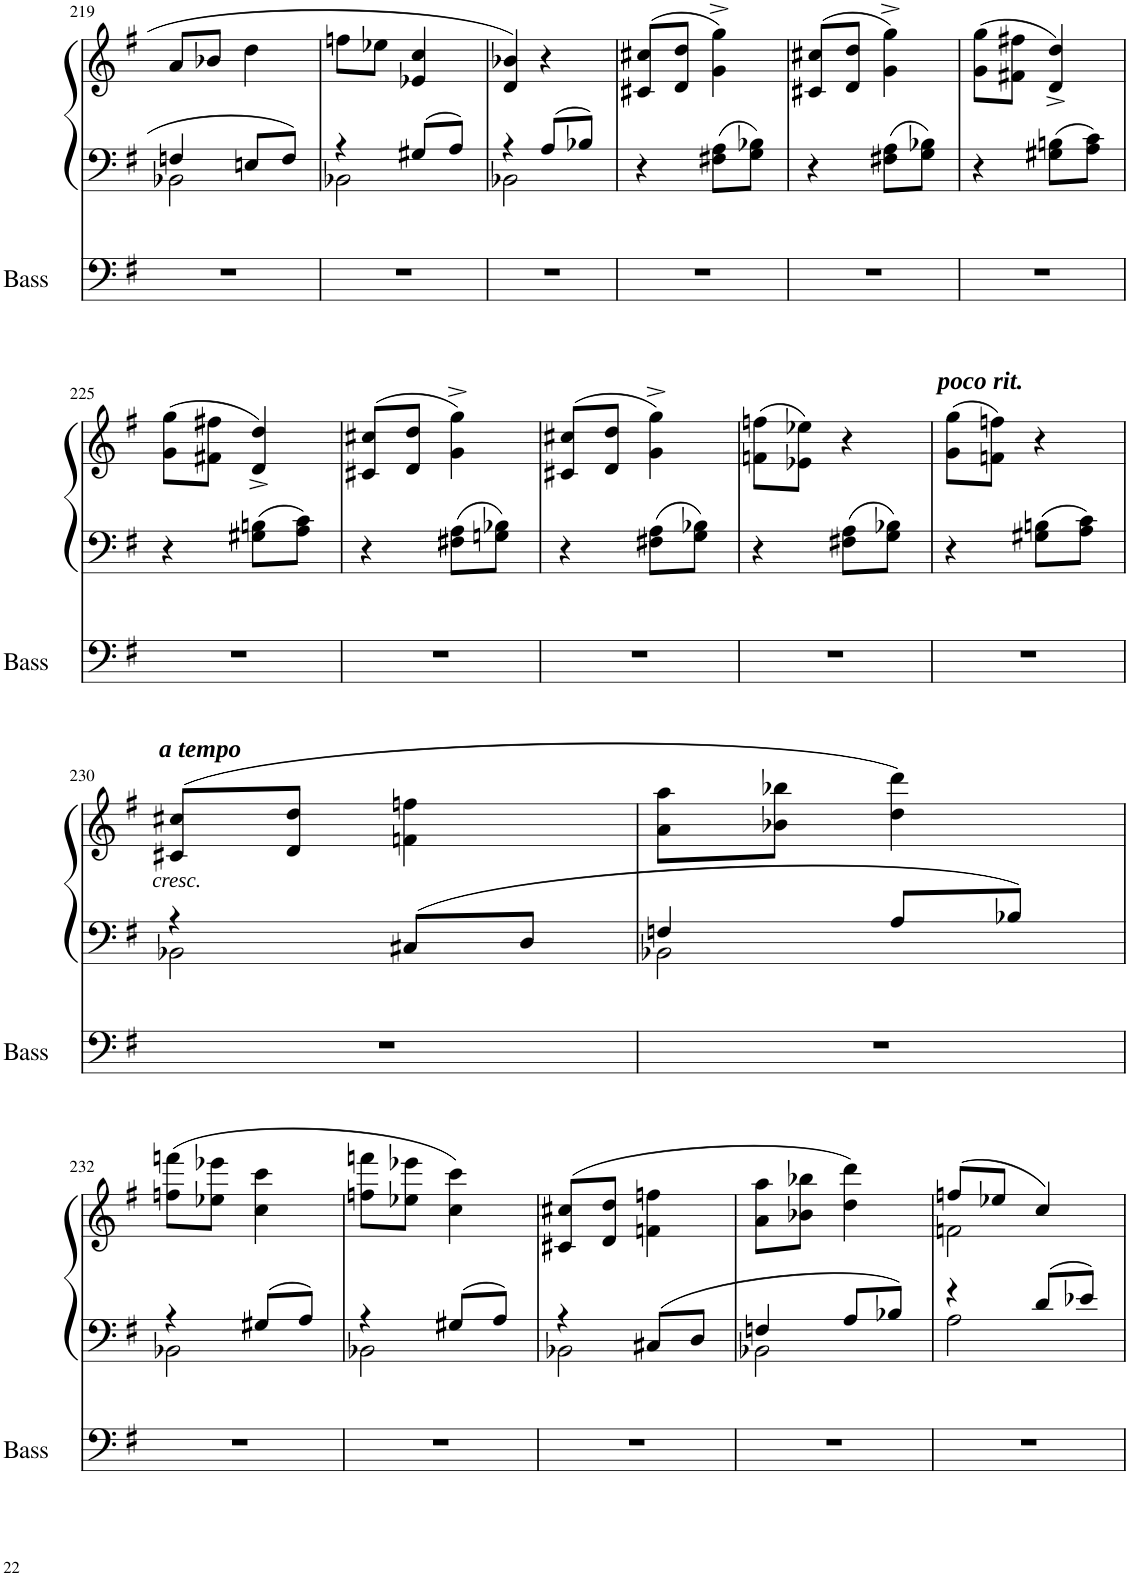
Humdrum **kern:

**kern	**kern	**kern	**dynam
*part2	*part1	*part1	*part1
*staff3	*staff2	*staff1	*staff1/2
*I"Acoustic Bass	*I"Piano	*	*
*I'Bass	*I'Pno	*	*
!!LO:PB:g=z
*clefF4	*clefF4	*clefG2	*
*Trd7c12	*	*	*
*k[f#]	*k[f#]	*k[f#]	*
*M2/4	*M2/4	*M2/4	*
=219	=219	=219	=219
*	*^	*	*
2r	4Fn/	2BB-X\	8a/L	.
.	.	.	8b-X/J	.
.	8En/L	.	4dd\	.
.	8F/J	.	.	.
=220	=220	=220	=220	=220
2r	4r	2BB-X\	8ffn\L	.
.	.	.	8ee-X\J	.
.	8G#X/L	.	4e-X/ 4cc/	.
.	8A/J	.	.	.
=221	=221	=221	=221	=221
2r	4r	2BB-X\	4d/ 4b-X/	.
.	8A/L	.	4r	.
.	8B-X/J	.	.	.
*	*v	*v	*	*
=222	=222	=222	=222
2r	4r	(8c#X/ 8cc#X/L	.
.	.	8d/ 8dd/J	.
.	8F#X\ 8A\L	4g\^ 4gg\^)	.
.	8G\ 8B-X\J	.	.
=223	=223	=223	=223
2r	4r	(8c#X/ 8cc#X/L	.
.	.	8d/ 8dd/J	.
.	8F#X\ 8A\L	4g\^ 4gg\^)	.
.	8G\ 8B-X\J	.	.
=224	=224	=224	=224
2r	4r	(8g\ 8gg\L	.
.	.	8f#X\ 8ff#X\J	.
.	8G#X\ 8Bn\L	4d/^ 4dd/^)	.
.	8A\ 8c\J	.	.
!!LO:LB:g=z
=225	=225	=225	=225
2r	4r	(8g\ 8gg\L	.
.	.	8f#X\ 8ff#X\J	.
.	8G#X\ 8Bn\L	4d/^ 4dd/^)	.
.	8A\ 8c\J	.	.
=226	=226	=226	=226
2r	4r	(8c#X/ 8cc#X/L	.
.	.	8d/ 8dd/J	.
.	8F#X\ 8A\L	4g\^ 4gg\^)	.
.	8Gn\ 8B-X\J	.	.
=227	=227	=227	=227
2r	4r	(8c#X/ 8cc#X/L	.
.	.	8d/ 8dd/J	.
.	8F#X\ 8A\L	4g\^ 4gg\^)	.
.	8G\ 8B-X\J	.	.
=228	=228	=228	=228
2r	4r	(8fn\ 8ffn\L	.
.	.	8e-X\ 8ee-X\J)	.
.	8F#X\ 8A\L	4r	.
.	8G\ 8B-X\J	.	.
=229	=229	=229	=229
!	!	!LO:TX:a:Bi:t=poco rit.	!
2r	4r	(8g\ 8gg\L	.
.	.	8fn\ 8ffn\J)	.
.	8G#X\ 8Bn\L	4r	.
.	8A\ 8c\J	.	.
!!LO:LB:g=z
=230	=230	=230	=230
*	*^	*	*
!	!	!	!LO:TX:a:Bi:t=a tempo	!
!	!	!	!	!LO:DY:b
2r	4r	2BB-X\	(8c#X/ 8cc#X/L	other-dynamics
.	.	.	8d/ 8dd/J	.
.	8C#X/L	.	4fn\ 4ffn\	.
.	8D/J	.	.	.
=231	=231	=231	=231	=231
2r	4Fn/	2BB-X\	8a\ 8aa\L	.
.	.	.	8b-X\ 8bb-X\J	.
.	8A/L	.	4dd\ 4ddd\)	.
.	8B-X/J	.	.	.
!!LO:LB:g=z
=232	=232	=232	=232	=232
2r	4r	2BB-X\	(8ffn\ 8fffn\L	.
.	.	.	8ee-X\ 8eee-X\J	.
.	8G#X/L	.	4cc\ 4ccc\	.
.	8A/J	.	.	.
=233	=233	=233	=233	=233
2r	4r	2BB-X\	8ffn\ 8fffn\L	.
.	.	.	8ee-X\ 8eee-X\J	.
.	8G#X/L	.	4cc\ 4ccc\)	.
.	8A/J	.	.	.
=234	=234	=234	=234	=234
2r	4r	2BB-X\	(8c#X/ 8cc#X/L	.
.	.	.	8d/ 8dd/J	.
.	8C#X/L	.	4fn\ 4ffn\	.
.	8D/J	.	.	.
=235	=235	=235	=235	=235
2r	4Fn/	2BB-X\	8a\ 8aa\L	.
.	.	.	8b-X\ 8bb-X\J	.
.	8A/L	.	4dd\ 4ddd\)	.
.	8B-X/J	.	.	.
=236	=236	=236	=236	=236
*	*	*	*^	*
2r	4r	2A\	(8ffn/L	2fn\	.
.	.	.	8ee-X/J	.	.
.	8d/L	.	4cc/)	.	.
.	8e-X/J	.	.	.	.
*	*v	*v	*	*	*
*	*	*v	*v	*
=	=	=	=
*-	*-	*-	*-
